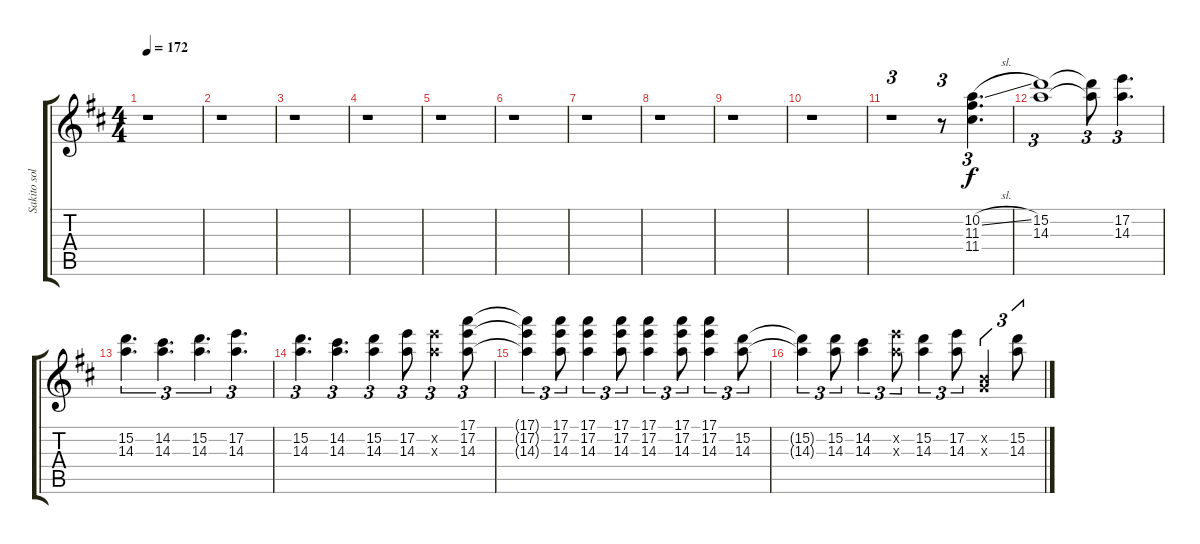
\track ("Sakito solo" "Sakito sol") {instrument overdrivenguitar}
\staff {score tabs}
\tuning (E4 B3 G3 D3 A2 E2) {hide}
\ts (4 4)
\tempo 172
\clef g2
\ks bminor
r.1{dy f} |
r.1 |
r.1 |
r.1 |
r.1 |
r.1 |
r.1 |
r.1 |
r.1 |
r.1 |
r.1{tu (3 2)} r.8{tu (3 2)} (10.2{sl} 11.3 11.4).4{d tu (3 2)} |
(15.2 14.3).1{tu (3 2)} (15.2{t} 14.3{t}).8{tu (3 2)} (17.2 14.3).4{d tu (3 2)} |
(15.2 14.3).4{d tu (3 2)} (14.2 14.3).4{d tu (3 2)} (15.2 14.3).4{d tu (3 2)} (17.2 14.3).4{d tu (3 2)} |
(15.2 14.3).4{d tu (3 2)} (14.2 14.3).4{d tu (3 2)} (15.2 14.3).4{tu (3 2)} (17.2 14.3).8{tu (3 2)} (17.2{x} 14.3{x}).4{tu (3 2)} (17.1 17.2 14.3).8{tu (3 2)} |
(17.1{t} 17.2{t} 14.3{t}).4{tu (3 2)} (17.1 17.2 14.3).8{tu (3 2)} (17.1 17.2 14.3).4{tu (3 2)} (17.1 17.2 14.3).8{tu (3 2)} (17.1 17.2 14.3).4{tu (3 2)} (17.1 17.2 14.3).8{tu (3 2)} (17.1 17.2 14.3).4{tu (3 2)} (15.2 14.3).8{tu (3 2)} |
(15.2{t} 14.3{t}).4{tu (3 2)} (15.2 14.3).8{tu (3 2)} (14.2 14.3).4{tu (3 2)} (17.2{x} 14.3{x}).8{tu (3 2)} (15.2 14.3).4{tu (3 2)} (17.2 14.3).8{tu (3 2)} (0.2{x} 0.3{x}).4{tu (3 2)} (15.2 14.3).8{tu (3 2)}
